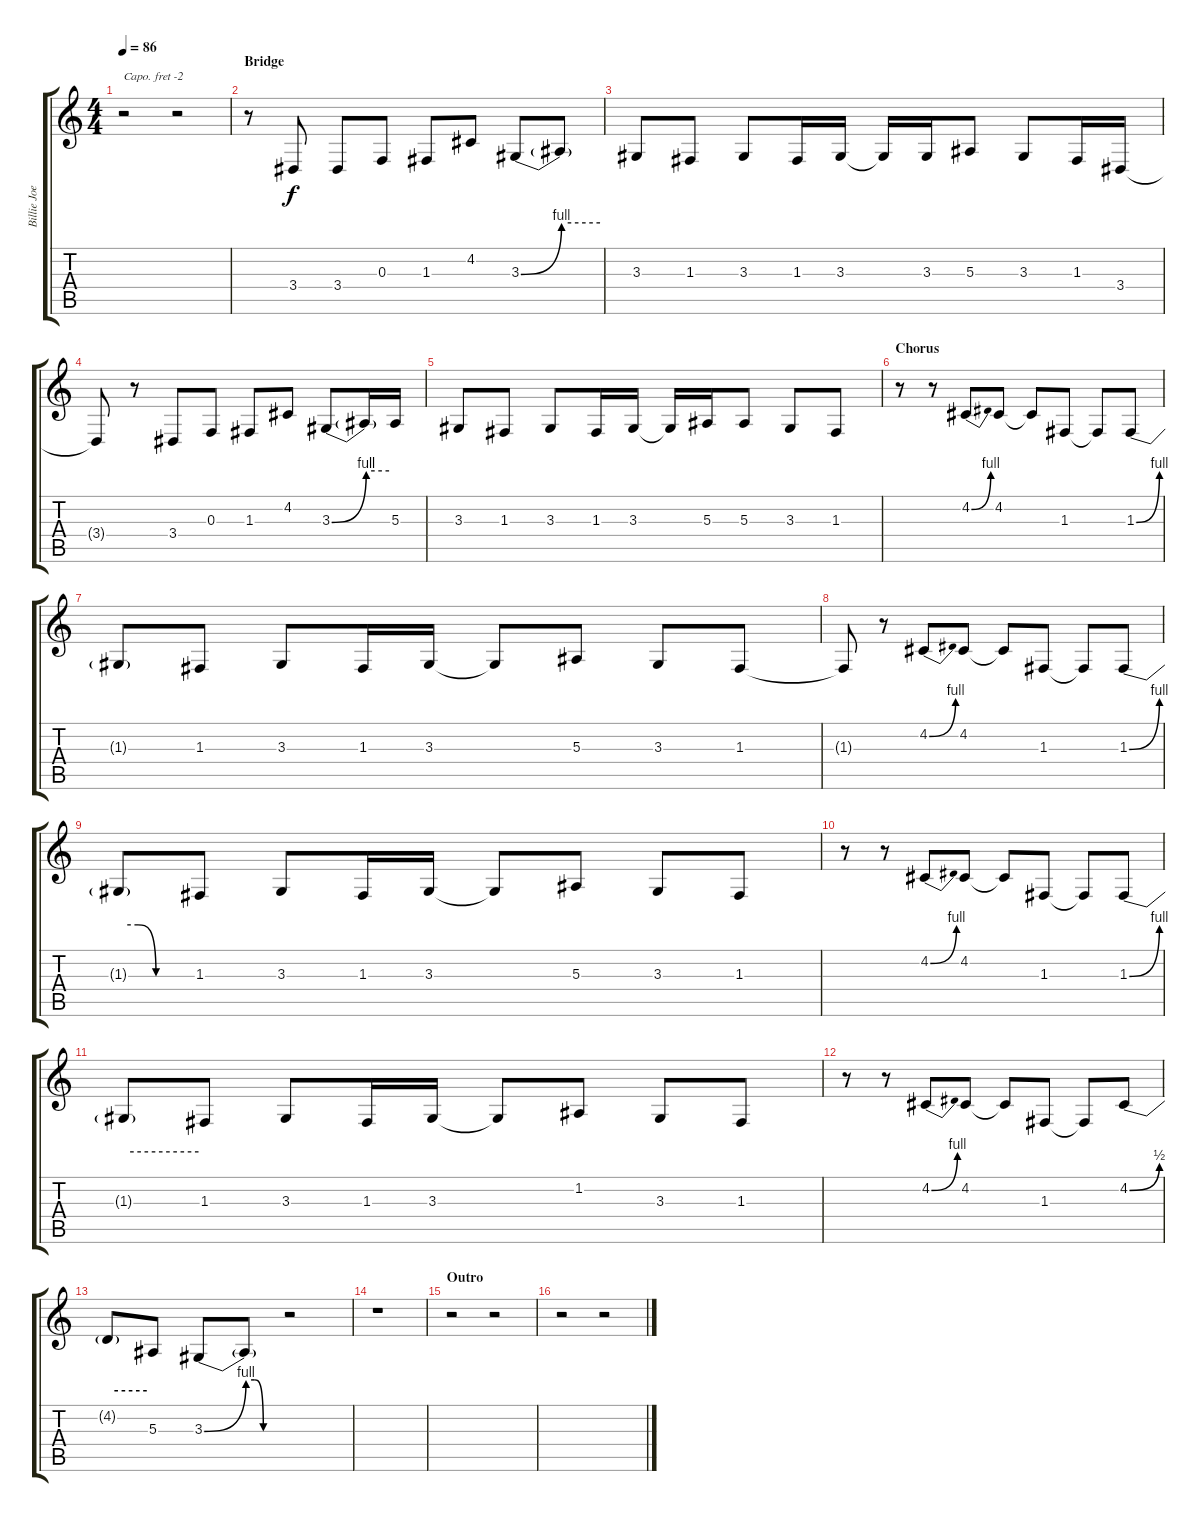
\track ("Billie Joe Armstrong (Vocals)" "Billie Joe") {instrument cello}
\staff {score tabs}
\capo -2
\tuning (E4 B3 G3 D3 A2 E2) {hide}
\ts (4 4)
\tempo 86
\clef g2
\ks c
r.2{dy f} r.2 |
\section ("" "Bridge")
r.8 3.4.8 3.4.8 0.3.8 1.3.8 4.2.8 3.3{be (bend 0 0 60 4)}.8 3.3{be (hold 0 4 60 4) t}.8 |
3.3.8 1.3.8 3.3.8 1.3.16 3.3.16 3.3{t}.16 3.3.16 5.3.8 3.3.8 1.3.16 3.4.16 |
3.4{t}.8 r.8 3.4.8 0.3.8 1.3.8 4.2.8 3.3{be (bend 0 0 60 4)}.8 3.3{be (hold 0 4 60 4) t}.16 5.3.16 |
3.3.8 1.3.8 3.3.8 1.3.16 3.3.16 3.3{t}.16 5.3.16 5.3.8 3.3.8 1.3.8 |
\section ("" "Chorus")
r.8 r.8 4.2{be (bend 0 0 60 4)}.8 4.2.8 4.2{t}.8 1.3.8 1.3{t}.8 1.3{be (bend 0 0 60 4)}.8 |
1.3{t}.8 1.3.8 3.3.8 1.3.16 3.3.16 3.3{t}.8 5.3.8 3.3.8 1.3.8 |
1.3{t}.8 r.8 4.2{be (bend 0 0 60 4)}.8 4.2.8 4.2{t}.8 1.3.8 1.3{t}.8 1.3{be (bend 0 0 60 4)}.8 |
1.3{be (custom 0 4 15 4 30 0 60 0) t}.8 1.3.8 3.3.8 1.3.16 3.3.16 3.3{t}.8 5.3.8 3.3.8 1.3.8 |
r.8 r.8 4.2{be (bend 0 0 60 4)}.8 4.2.8 4.2{t}.8 1.3.8 1.3{t}.8 1.3{be (bend 0 0 60 4)}.8 |
1.3{be (hold 0 4 60 4) t}.8 1.3.8 3.3.8 1.3.16 3.3.16 3.3{t}.8 1.2.8 3.3.8 1.3.8 |
r.8 r.8 4.2{be (bend 0 0 60 4)}.8 4.2.8 4.2{t}.8 1.3.8 1.3{t}.8 4.2{be (bend 0 0 60 2)}.8 |
4.2{be (hold 0 2 60 2) t}.8 5.3.8 3.3{be (bend 0 0 60 4)}.8 3.3{be (custom 0 4 15 4 30 0 60 0) t}.8 r.2 |
r.1 |
\section ("" "Outro")
r.2 r.2 |
r.2 r.2
